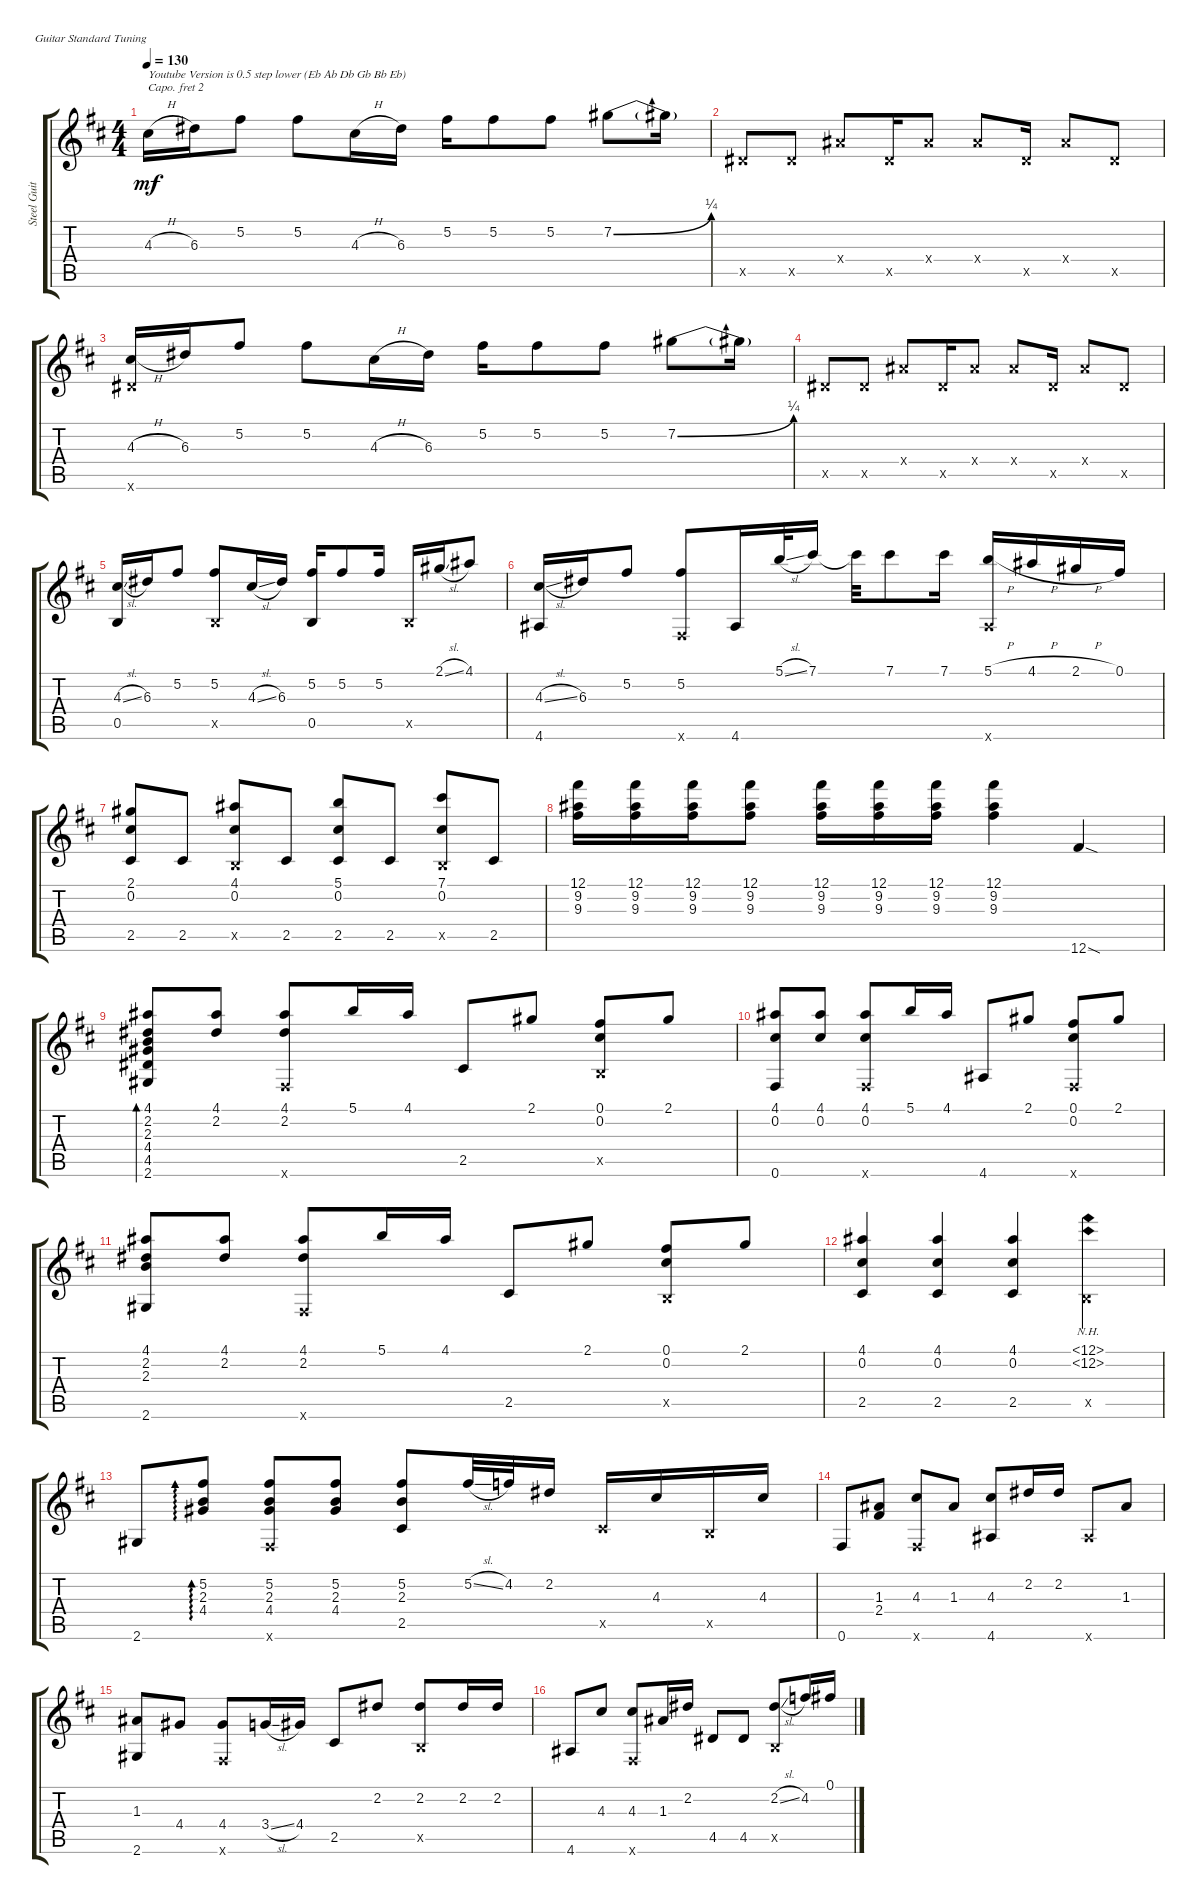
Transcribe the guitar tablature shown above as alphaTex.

\defaultSystemsLayout 4
\bracketExtendMode groupsimilarinstruments
\otherSystemsTrackNameOrientation horizontal
\track ("Steel Guitar" "Steel Guit") {instrument acousticguitarsteel}
\staff {score tabs}
\capo 2
\tuning (E4 B3 G3 D3 A2 E2)
\ts (4 4)
\tempo 130
\clef g2
\scale
0.997445
\ks d
4.3{h acc forcenatural}.16{txt "Youtube Version is 0.5 step lower (Eb Ab Db Gb Bb Eb)" dy mf instrument acousticguitarsteel beam Down} 6.3{acc #}.16{beam Down} 5.2{acc forcenatural}.8{beam Down} 5.2{acc forcenatural}.8{beam Down} 4.3{h acc forcenatural}.16{beam Down} 6.3{acc #}.16{beam Down} 5.2{acc forcenatural}.16{beam Down} 5.2{acc forcenatural}.8{beam Down} 5.2{acc forcenatural}.8{beam Down} 7.2{be (bend 0 0 58.8 1) acc #}.8{beam Down} 7.2{t acc #}.16{beam Down} |
\scale
0.999262 4.5{x acc #}.8{beam Up} 4.5{x acc #}.8{beam Up} 6.4{x acc #}.8{beam Up} 4.5{x acc #}.16{beam Up} 6.4{x acc #}.8{beam Up} 6.4{x acc #}.8{beam Up} 4.5{x acc #}.16{beam Up} 6.4{x acc #}.8{beam Up} 4.5{x acc #}.8{beam Up} |
\scale
1.00322 (4.3{h acc forcenatural} 9.6{x acc #}).16{beam Up} 6.3{acc #}.16{beam Up} 5.2{acc forcenatural}.8{beam Up} 5.2{acc forcenatural}.8{beam Down} 4.3{h acc forcenatural}.16{beam Down} 6.3{acc #}.16{beam Down} 5.2{acc forcenatural}.16{beam Down} 5.2{acc forcenatural}.8{beam Down} 5.2{acc forcenatural}.8{beam Down} 7.2{be (bend 0 0 58.8 1) acc #}.8{beam Down} 7.2{t acc #}.16{beam Down} |
4.5{x acc #}.8{beam Up} 4.5{x acc #}.8{beam Up} 6.4{x acc #}.8{beam Up} 4.5{x acc #}.16{beam Up} 6.4{x acc #}.8{beam Up} 6.4{x acc #}.8{beam Up} 4.5{x acc #}.16{beam Up} 6.4{x acc #}.8{beam Up} 4.5{x acc #}.8{beam Up} |
(4.3{sl acc forcenatural} 0.5{acc forcenatural}).16{beam Up} 6.3{acc #}.16{beam Up} 5.2{acc forcenatural}.8{beam Up} (5.2{acc forcenatural} 0.5{x acc forcenatural}).8{beam Up} 4.3{sl acc forcenatural}.16{beam Up} 6.3{acc #}.16{beam Up} (5.2{acc forcenatural} 0.5{acc forcenatural}).16{beam Up} 5.2{acc forcenatural}.8{beam Up} 5.2{acc forcenatural}.16{beam Up} 0.5{x acc forcenatural}.16{beam Up} 2.1{sl acc #}.16{beam Up} 4.1{acc #}.8{beam Up} |
(4.3{sl acc forcenatural} 4.6{acc #}).16{beam Up} 6.3{acc #}.16{beam Up} 5.2{acc forcenatural}.8{beam Up} (5.2{acc forcenatural} 0.6{x acc forcenatural}).8{beam Up} 4.6{acc #}.16{beam Up} 5.1{sl acc forcenatural}.32{beam Up} 7.1{acc forcenatural}.16{beam Up} 7.1{t acc forcenatural}.32{beam Down} 7.1{acc forcenatural}.8{beam Down} 7.1{acc forcenatural}.16{beam Down} (5.1{h acc forcenatural} 4.6{x acc #}).16{beam Up} 4.1{h acc #}.16{beam Up} 2.1{h acc #}.16{beam Up} 0.1{acc forcenatural}.16{beam Up} |
(2.5{acc forcenatural} 0.2{acc forcenatural} 2.1{acc #}).8{beam Up} 2.5{acc forcenatural}.8{beam Up} (0.2{acc forcenatural} 4.1{acc #} 0.5{x acc forcenatural}).8{beam Up} 2.5{acc forcenatural}.8{beam Up} (2.5{acc forcenatural} 0.2{acc forcenatural} 5.1{acc forcenatural}).8{beam Up} 2.5{acc forcenatural}.8{beam Up} (0.2{acc forcenatural} 7.1{acc forcenatural} 0.5{x acc forcenatural}).8{beam Up} 2.5{acc forcenatural}.8{beam Up} |
(12.1{acc forcenatural} 9.2{acc #} 9.3{acc forcenatural}).16{beam Down} (12.1{acc forcenatural} 9.2{acc #} 9.3{acc forcenatural}).16{beam Down} (12.1{acc forcenatural} 9.2{acc #} 9.3{acc forcenatural}).16{beam Down} (12.1{acc forcenatural} 9.2{acc #} 9.3{acc forcenatural}).8{beam Down} (12.1{acc forcenatural} 9.2{acc #} 9.3{acc forcenatural}).16{beam Down} (12.1{acc forcenatural} 9.2{acc #} 9.3{acc forcenatural}).16{beam Down} (12.1{acc forcenatural} 9.2{acc #} 9.3{acc forcenatural}).16{beam Down} (12.1{acc forcenatural} 9.2{acc #} 9.3{acc forcenatural}).4{beam Down} 12.6{sod acc forcenatural}.4{beam Up} |
(2.6{acc #} 2.3{acc forcenatural} 2.2{acc #} 4.1{acc #} 4.5{acc #} 4.4{acc #}).8{bd 47 beam Up} (4.1{acc #} 2.2{acc #}).8{beam Up} (4.1{acc #} 2.2{acc #} 0.6{x acc forcenatural}).8{beam Up} 5.1{acc forcenatural}.16{beam Up} 4.1{acc #}.16{beam Up} 2.5{acc forcenatural}.8{beam Up} 2.1{acc #}.8{beam Up} (0.1{acc forcenatural} 0.2{acc forcenatural} 0.5{x acc forcenatural}).8{beam Up} 2.1{acc #}.8{beam Up} |
(0.6{acc forcenatural} 0.2{acc forcenatural} 4.1{acc #}).8{beam Up} (4.1{acc #} 0.2{acc forcenatural}).8{beam Up} (0.2{acc forcenatural} 4.1{acc #} 0.6{x acc forcenatural}).8{beam Up} 5.1{acc forcenatural}.16{beam Up} 4.1{acc #}.16{beam Up} 4.6{acc #}.8{beam Up} 2.1{acc #}.8{beam Up} (0.1{acc forcenatural} 0.2{acc forcenatural} 0.6{x acc forcenatural}).8{beam Up} 2.1{acc #}.8{beam Up} |
(2.6{acc #} 2.3{acc forcenatural} 2.2{acc #} 4.1{acc #}).8{beam Up} (4.1{acc #} 2.2{acc #}).8{beam Up} (4.1{acc #} 2.2{acc #} 0.6{x acc forcenatural}).8{beam Up} 5.1{acc forcenatural}.16{beam Up} 4.1{acc #}.16{beam Up} 2.5{acc forcenatural}.8{beam Up} 2.1{acc #}.8{beam Up} (0.1{acc forcenatural} 0.2{acc forcenatural} 0.5{x acc forcenatural}).8{beam Up} 2.1{acc #}.8{beam Up} |
(4.1{acc #} 0.2{acc forcenatural} 2.5{acc forcenatural}).4{beam Up} (0.2{acc forcenatural} 4.1{acc #} 2.5{acc forcenatural}).4{beam Up} (4.1{acc #} 0.2{acc forcenatural} 2.5{acc forcenatural}).4{beam Up} (12.1{nh acc forcenatural} 0.5{x acc forcenatural} 12.2{nh acc forcenatural}).4{beam Down} |
2.6{acc #}.8{beam Up} (4.4{acc #} 2.3{acc forcenatural} 5.2{acc forcenatural}).8{ad 114 beam Up} (4.4{acc #} 2.3{acc forcenatural} 5.2{acc forcenatural} 0.6{x acc forcenatural}).8{beam Up} (4.4{acc #} 2.3{acc forcenatural} 5.2{acc forcenatural}).8{beam Up} (2.3{acc forcenatural} 5.2{acc forcenatural} 2.5{acc forcenatural}).8{beam Up} 5.2{sl acc forcenatural}.32{beam Up} 4.2{acc b}.32{beam Up} 2.2{acc #}.16{beam Up} 2.5{x acc forcenatural}.16{beam Up} 4.3{acc forcenatural}.16{beam Up} 0.5{x acc forcenatural}.16{beam Up} 4.3{acc forcenatural}.16{beam Up} |
0.6{acc forcenatural}.8{beam Up} (2.4{acc forcenatural} 1.3{acc #}).8{beam Up} (4.3{acc forcenatural} 0.6{x acc forcenatural}).8{beam Up} 1.3{acc #}.8{beam Up} (4.6{acc #} 4.3{acc forcenatural}).8{beam Up} 2.2{acc #}.16{beam Up} 2.2{acc #}.16{beam Up} 4.6{x acc #}.8{beam Up} 1.3{acc #}.8{beam Up} |
(1.3{acc #} 2.6{acc #}).8{beam Up} 4.4{acc #}.8{beam Up} (4.4{acc #} 0.6{x acc forcenatural}).8{beam Up} 3.4{sl acc forcenatural}.16{beam Up} 4.4{acc #}.16{beam Up} 2.5{acc forcenatural}.8{beam Up} 2.2{acc #}.8{beam Up} (2.2{acc #} 0.5{x acc forcenatural}).8{beam Up} 2.2{acc #}.16{beam Up} 2.2{acc #}.16{beam Up} |
4.6{acc #}.8{beam Up} 4.3{acc forcenatural}.8{beam Up} (4.3{acc forcenatural} 0.6{x acc forcenatural}).8{beam Up} 1.3{acc #}.16{beam Up} 2.2{acc #}.16{beam Up} 4.5{acc #}.8{beam Up} 4.5{acc #}.8{beam Up} (2.2{sl acc #} 0.5{x acc forcenatural}).8{beam Up} 4.2{acc b}.16{beam Up} 0.1{acc forcenatural}.16{beam Up}
